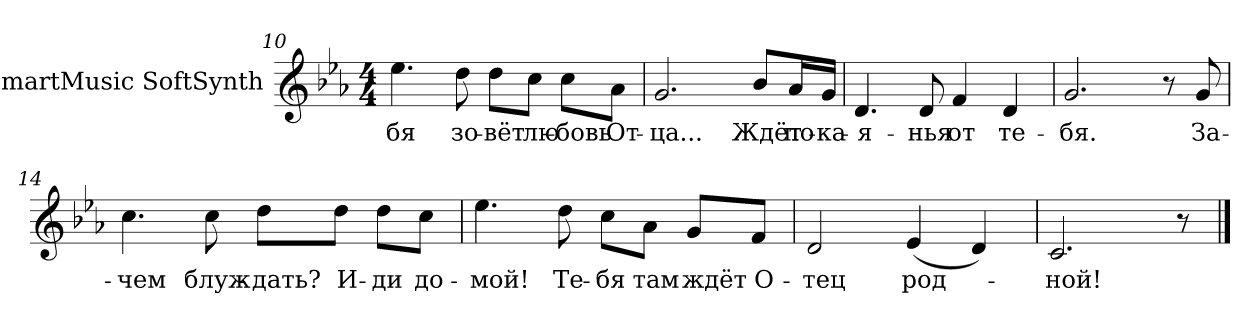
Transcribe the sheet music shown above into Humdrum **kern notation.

**kern	**text
*part1	*part1
*staff1	*staff1
*I"SmartMusic SoftSynth	*
!!LO:LB:g=z
*clefG2	*
*k[b-e-a-]	*
*c:	*
*M4/4	*
=10	=10
!	!LO:LY:b:color=#000000
4.ee-i\	-бя
!	!LO:LY:b:color=#000000
8ddi\	зо-
!	!LO:LY:b:color=#000000
8ddi\L	-вёт
!	!LO:LY:b:color=#000000
8cci\J	лю-
!	!LO:LY:b:color=#000000
8cci\L	-бовь
!	!LO:LY:b:color=#000000
8a-i\J	От-
=11	=11
!	!LO:LY:b:color=#000000
2.gi/	-ца...
!	!LO:LY:b:color=#000000
8b-i/L	Ждёт
!	!LO:LY:b:color=#000000
16a-i/L	по-
!	!LO:LY:b:color=#000000
16gi/JJ	-ка-
=12	=12
!	!LO:LY:b:color=#000000
4.di/	-я-
!	!LO:LY:b:color=#000000
8di/	-нья
!	!LO:LY:b:color=#000000
4fi/	от
!	!LO:LY:b:color=#000000
4di/	те-
=13	=13
!	!LO:LY:b:color=#000000
2.gi/	-бя.
8r	.
!	!LO:LY:b:color=#000000
8gi/	За-
!!LO:LB:g=z
=14	=14
!	!LO:LY:b:color=#000000
4.cci\	-чем
!	!LO:LY:b:color=#000000
8cci\	блуж-
!	!LO:LY:b:color=#000000
8ddi\L	-дать?
!	!LO:LY:b:color=#000000
8ddi\J	И-
!	!LO:LY:b:color=#000000
8ddi\L	-ди
!	!LO:LY:b:color=#000000
8cci\J	до-
=15	=15
!	!LO:LY:b:color=#000000
4.ee-i\	-мой!
!	!LO:LY:b:color=#000000
8ddi\	Те-
!	!LO:LY:b:color=#000000
8cci\L	-бя
!	!LO:LY:b:color=#000000
8a-i\J	там
!	!LO:LY:b:color=#000000
8gi/L	ждёт
!	!LO:LY:b:color=#000000
8fi/J	О-
=16	=16
!	!LO:LY:b:color=#000000
2di/	-тец
!	!LO:LY:b:color=#000000
(4e-i/	род-
4di/)	.
=17	=17
!	!LO:LY:b:color=#000000
2.ci/	-ной!
8r	.
==	==
*-	*-
